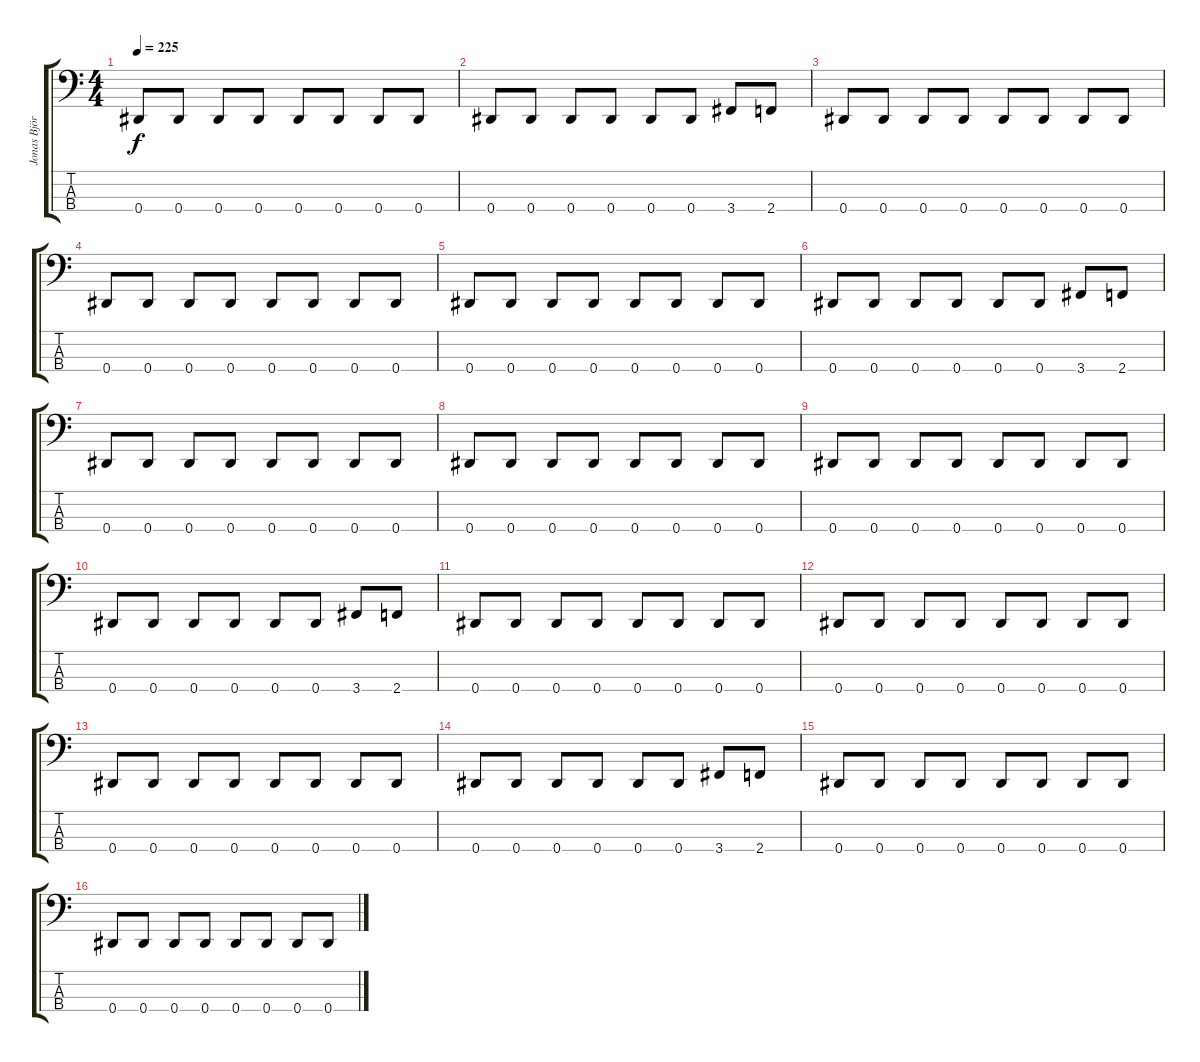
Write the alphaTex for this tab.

\track ("Jonas Björler" "Jonas Björ") {instrument electricbasspick}
\staff {score tabs}
\tuning (Gb2 Db2 Ab1 Eb1) {hide}
\ts (4 4)
\tempo 225
\clef f4
\ks c
0.4.8{dy f} 0.4.8 0.4.8 0.4.8 0.4.8 0.4.8 0.4.8 0.4.8 |
0.4.8 0.4.8 0.4.8 0.4.8 0.4.8 0.4.8 3.4.8 2.4.8 |
0.4.8 0.4.8 0.4.8 0.4.8 0.4.8 0.4.8 0.4.8 0.4.8 |
0.4.8 0.4.8 0.4.8 0.4.8 0.4.8 0.4.8 0.4.8 0.4.8 |
0.4.8 0.4.8 0.4.8 0.4.8 0.4.8 0.4.8 0.4.8 0.4.8 |
0.4.8 0.4.8 0.4.8 0.4.8 0.4.8 0.4.8 3.4.8 2.4.8 |
0.4.8 0.4.8 0.4.8 0.4.8 0.4.8 0.4.8 0.4.8 0.4.8 |
0.4.8 0.4.8 0.4.8 0.4.8 0.4.8 0.4.8 0.4.8 0.4.8 |
0.4.8 0.4.8 0.4.8 0.4.8 0.4.8 0.4.8 0.4.8 0.4.8 |
0.4.8 0.4.8 0.4.8 0.4.8 0.4.8 0.4.8 3.4.8 2.4.8 |
0.4.8 0.4.8 0.4.8 0.4.8 0.4.8 0.4.8 0.4.8 0.4.8 |
0.4.8 0.4.8 0.4.8 0.4.8 0.4.8 0.4.8 0.4.8 0.4.8 |
0.4.8 0.4.8 0.4.8 0.4.8 0.4.8 0.4.8 0.4.8 0.4.8 |
0.4.8 0.4.8 0.4.8 0.4.8 0.4.8 0.4.8 3.4.8 2.4.8 |
0.4.8 0.4.8 0.4.8 0.4.8 0.4.8 0.4.8 0.4.8 0.4.8 |
0.4.8 0.4.8 0.4.8 0.4.8 0.4.8 0.4.8 0.4.8 0.4.8
